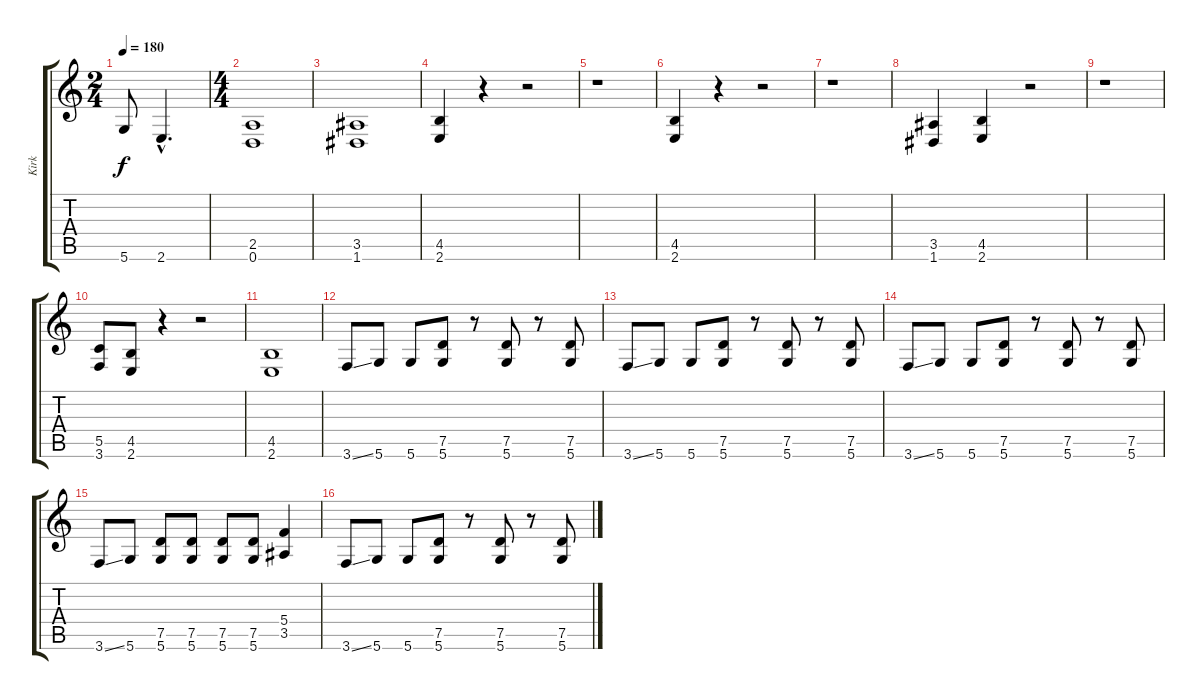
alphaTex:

\track ("Kirk" "Kirk") {instrument distortionguitar}
\staff {score tabs}
\tuning (D4 A3 F3 C3 G2 D2) {hide}
\ts (2 4)
\tempo 180
\clef g2
\ks c
5.6.8{dy f} 2.6{hac}.4{d} |
\ts (4 4)
(2.5 0.6).1 |
(3.5 1.6).1 |
(4.5 2.6).4 r.4 r.2 |
r.1 |
(4.5 2.6).4 r.4 r.2 |
r.1 |
(3.5 1.6).4 (4.5 2.6).4 r.2 |
r.1 |
(5.5 3.6).8 (4.5 2.6).8 r.4 r.2 |
(4.5 2.6).1 |
3.6{ss}.8 5.6.8 5.6.8 (7.5 5.6).8 r.8 (7.5 5.6).8 r.8 (7.5 5.6).8 |
3.6{ss}.8 5.6.8 5.6.8 (7.5 5.6).8 r.8 (7.5 5.6).8 r.8 (7.5 5.6).8 |
3.6{ss}.8 5.6.8 5.6.8 (7.5 5.6).8 r.8 (7.5 5.6).8 r.8 (7.5 5.6).8 |
3.6{ss}.8 5.6.8 (7.5 5.6).8 (7.5 5.6).8 (7.5 5.6).8 (7.5 5.6).8 (5.4 3.5).4 |
3.6{ss}.8 5.6.8 5.6.8 (7.5 5.6).8 r.8 (7.5 5.6).8 r.8 (7.5 5.6).8
